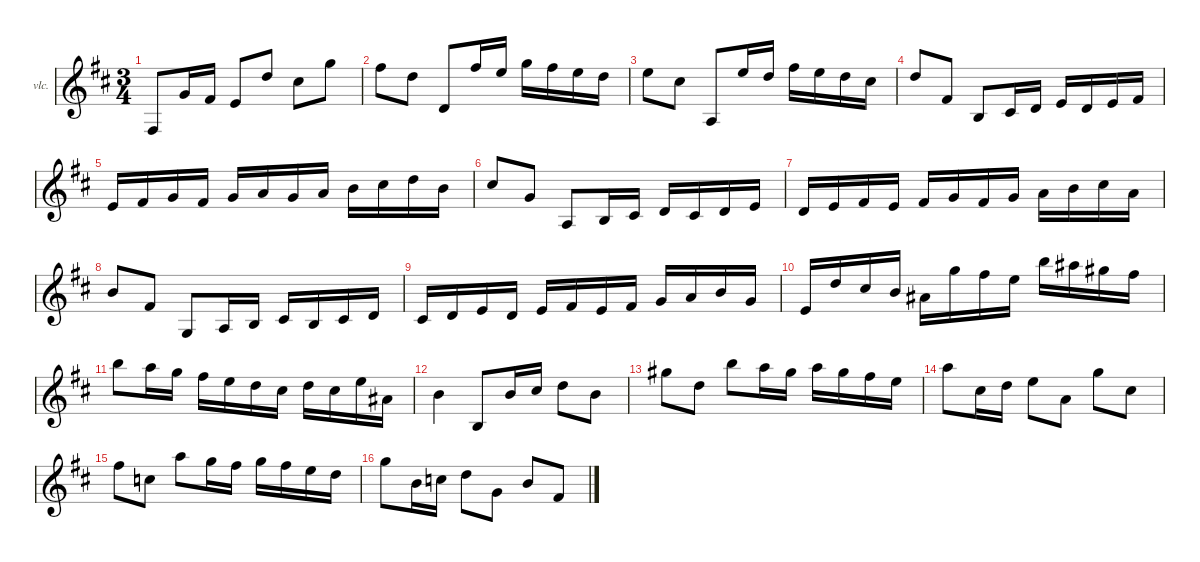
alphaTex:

\hideDynamics
\bracketExtendMode nobrackets
\firstSystemTrackNameOrientation horizontal
\otherSystemsTrackNameOrientation horizontal
\track ("Solo Cello" "vlc.") {instrument cello}
\staff {score}
\tuning (A3 D3 G2 C2)
\ts (3 4)
\tempo (120 hide)
\clef g2
\ks bminor
18.4{acc #}.8{dy ff beam Up} 17.2{acc forcenatural}.16{beam Up} 16.2{acc #}.16{beam Up} 14.2{acc forcenatural}.8{beam Up} 17.1{acc forcenatural}.8{beam Up} 16.1{acc #}.8{beam Down} 22.1{acc forcenatural}.8{beam Down} |
21.1{acc #}.8{beam Down} 17.1{acc forcenatural}.8{beam Down} 19.3{acc forcenatural}.8{beam Up} 21.1{acc #}.16{beam Up} 19.1{acc forcenatural}.16{beam Up} 22.1{acc forcenatural}.16{beam Down} 21.1{acc #}.16{beam Down} 19.1{acc forcenatural}.16{beam Down} 17.1{acc forcenatural}.16{beam Down} |
19.1{acc forcenatural}.8{beam Down} 16.1{acc #}.8{beam Down} 14.3{acc forcenatural}.8{beam Up} 19.1{acc forcenatural}.16{beam Up} 17.1{acc forcenatural}.16{beam Up} 21.1{acc #}.16{beam Down} 19.1{acc forcenatural}.16{beam Down} 17.1{acc forcenatural}.16{beam Down} 16.1{acc #}.16{beam Down} |
17.1{acc forcenatural}.8{beam Up} 16.2{acc #}.8{beam Up} 16.3{acc forcenatural}.8{beam Up} 18.3{acc #}.16{beam Up} 19.3{acc forcenatural}.16{beam Up} 21.3{acc forcenatural}.16{beam Up} 19.3{acc forcenatural}.16{beam Up} 14.2{acc forcenatural}.16{beam Up} 16.2{acc #}.16{beam Up} |
14.2{acc forcenatural}.16{beam Up} 16.2{acc #}.16{beam Up} 17.2{acc forcenatural}.16{beam Up} 16.2{acc #}.16{beam Up} 17.2{acc forcenatural}.16{beam Up} 19.2{acc forcenatural}.16{beam Up} 17.2{acc forcenatural}.16{beam Up} 19.2{acc forcenatural}.16{beam Up} 14.1{acc forcenatural}.16{beam Down} 16.1{acc #}.16{beam Down} 17.1{acc forcenatural}.16{beam Down} 14.1{acc forcenatural}.16{beam Down} |
16.1{acc #}.8{beam Up} 17.2{acc forcenatural}.8{beam Up} 14.3{acc forcenatural}.8{beam Up} 16.3{acc forcenatural}.16{beam Up} 18.3{acc #}.16{beam Up} 19.3{acc forcenatural}.16{beam Up} 18.3{acc #}.16{beam Up} 19.3{acc forcenatural}.16{beam Up} 21.3{acc forcenatural}.16{beam Up} |
19.3{acc forcenatural}.16{beam Up} 14.2{acc forcenatural}.16{beam Up} 16.2{acc #}.16{beam Up} 14.2{acc forcenatural}.16{beam Up} 16.2{acc #}.16{beam Up} 17.2{acc forcenatural}.16{beam Up} 16.2{acc #}.16{beam Up} 17.2{acc forcenatural}.16{beam Up} 19.2{acc forcenatural}.16{beam Down} 21.2{acc forcenatural}.16{beam Down} 23.2{acc #}.16{beam Down} 19.2{acc forcenatural}.16{beam Down} |
21.2{acc forcenatural}.8{beam Up} 16.2{acc #}.8{beam Up} 12.3{acc forcenatural}.8{beam Up} 14.3{acc forcenatural}.16{beam Up} 16.3{acc forcenatural}.16{beam Up} 18.3{acc #}.16{beam Up} 16.3{acc forcenatural}.16{beam Up} 18.3{acc #}.16{beam Up} 19.3{acc forcenatural}.16{beam Up} |
18.3{acc #}.16{beam Up} 19.3{acc forcenatural}.16{beam Up} 21.3{acc forcenatural}.16{beam Up} 19.3{acc forcenatural}.16{beam Up} 14.2{acc forcenatural}.16{beam Up} 16.2{acc #}.16{beam Up} 14.2{acc forcenatural}.16{beam Up} 16.2{acc #}.16{beam Up} 17.2{acc forcenatural}.16{beam Up} 19.2{acc forcenatural}.16{beam Up} 21.2{acc forcenatural}.16{beam Up} 24.3{acc forcenatural}.16{beam Up} |
21.3{acc forcenatural}.16{beam Up} 24.2{acc forcenatural}.16{beam Up} 23.2{acc #}.16{beam Up} 21.2{acc forcenatural}.16{beam Up} 20.2{acc #}.16{beam Down} 22.1{acc forcenatural}.16{beam Down} 21.1{acc #}.16{beam Down} 19.1{acc forcenatural}.16{beam Down} 26.1{acc forcenatural}.16{beam Down} 25.1{acc #}.16{beam Down} 23.1{acc #}.16{beam Down} 21.1{acc #}.16{beam Down} |
26.1{acc forcenatural}.8{beam Down} 24.1{acc forcenatural}.16{beam Down} 22.1{acc forcenatural}.16{beam Down} 21.1{acc #}.16{beam Down} 19.1{acc forcenatural}.16{beam Down} 17.1{acc forcenatural}.16{beam Down} 16.1{acc #}.16{beam Down} 17.1{acc forcenatural}.16{beam Down} 16.1{acc #}.16{beam Down} 19.1{acc forcenatural}.16{beam Down} 13.1{acc #}.16{beam Down} |
14.1{acc forcenatural}.4{beam Down} 16.3{acc forcenatural}.8{beam Up} 14.1{acc forcenatural}.16{beam Up} 16.1{acc #}.16{beam Up} 17.1{acc forcenatural}.8{beam Down} 21.2{acc forcenatural}.8{beam Down} |
23.1{acc #}.8{beam Down} 24.2{acc forcenatural}.8{beam Down} 26.1{acc forcenatural}.8{beam Down} 24.1{acc forcenatural}.16{beam Down} 23.1{acc #}.16{beam Down} 24.1{acc forcenatural}.16{beam Down} 23.1{acc #}.16{beam Down} 21.1{acc #}.16{beam Down} 19.1{acc forcenatural}.16{beam Down} |
24.1{acc forcenatural}.8{beam Down} 16.1{acc #}.16{beam Down} 17.1{acc forcenatural}.16{beam Down} 19.1{acc forcenatural}.8{beam Down} 19.2{acc forcenatural}.8{beam Down} 22.1{acc forcenatural}.8{beam Down} 23.2{acc #}.8{beam Down} |
21.1{acc #}.8{beam Down} 22.2{acc forcenatural}.8{beam Down} 24.1{acc forcenatural}.8{beam Down} 22.1{acc forcenatural}.16{beam Down} 21.1{acc #}.16{beam Down} 22.1{acc forcenatural}.16{beam Down} 21.1{acc #}.16{beam Down} 19.1{acc forcenatural}.16{beam Down} 17.1{acc forcenatural}.16{beam Down} |
22.1{acc forcenatural}.8{beam Down} 14.1{acc forcenatural}.16{beam Down} 15.1{acc forcenatural}.16{beam Down} 17.1{acc forcenatural}.8{beam Down} 17.2{acc forcenatural}.8{beam Down} 14.1{acc forcenatural}.8{beam Up} 16.2{acc #}.8{beam Up}
